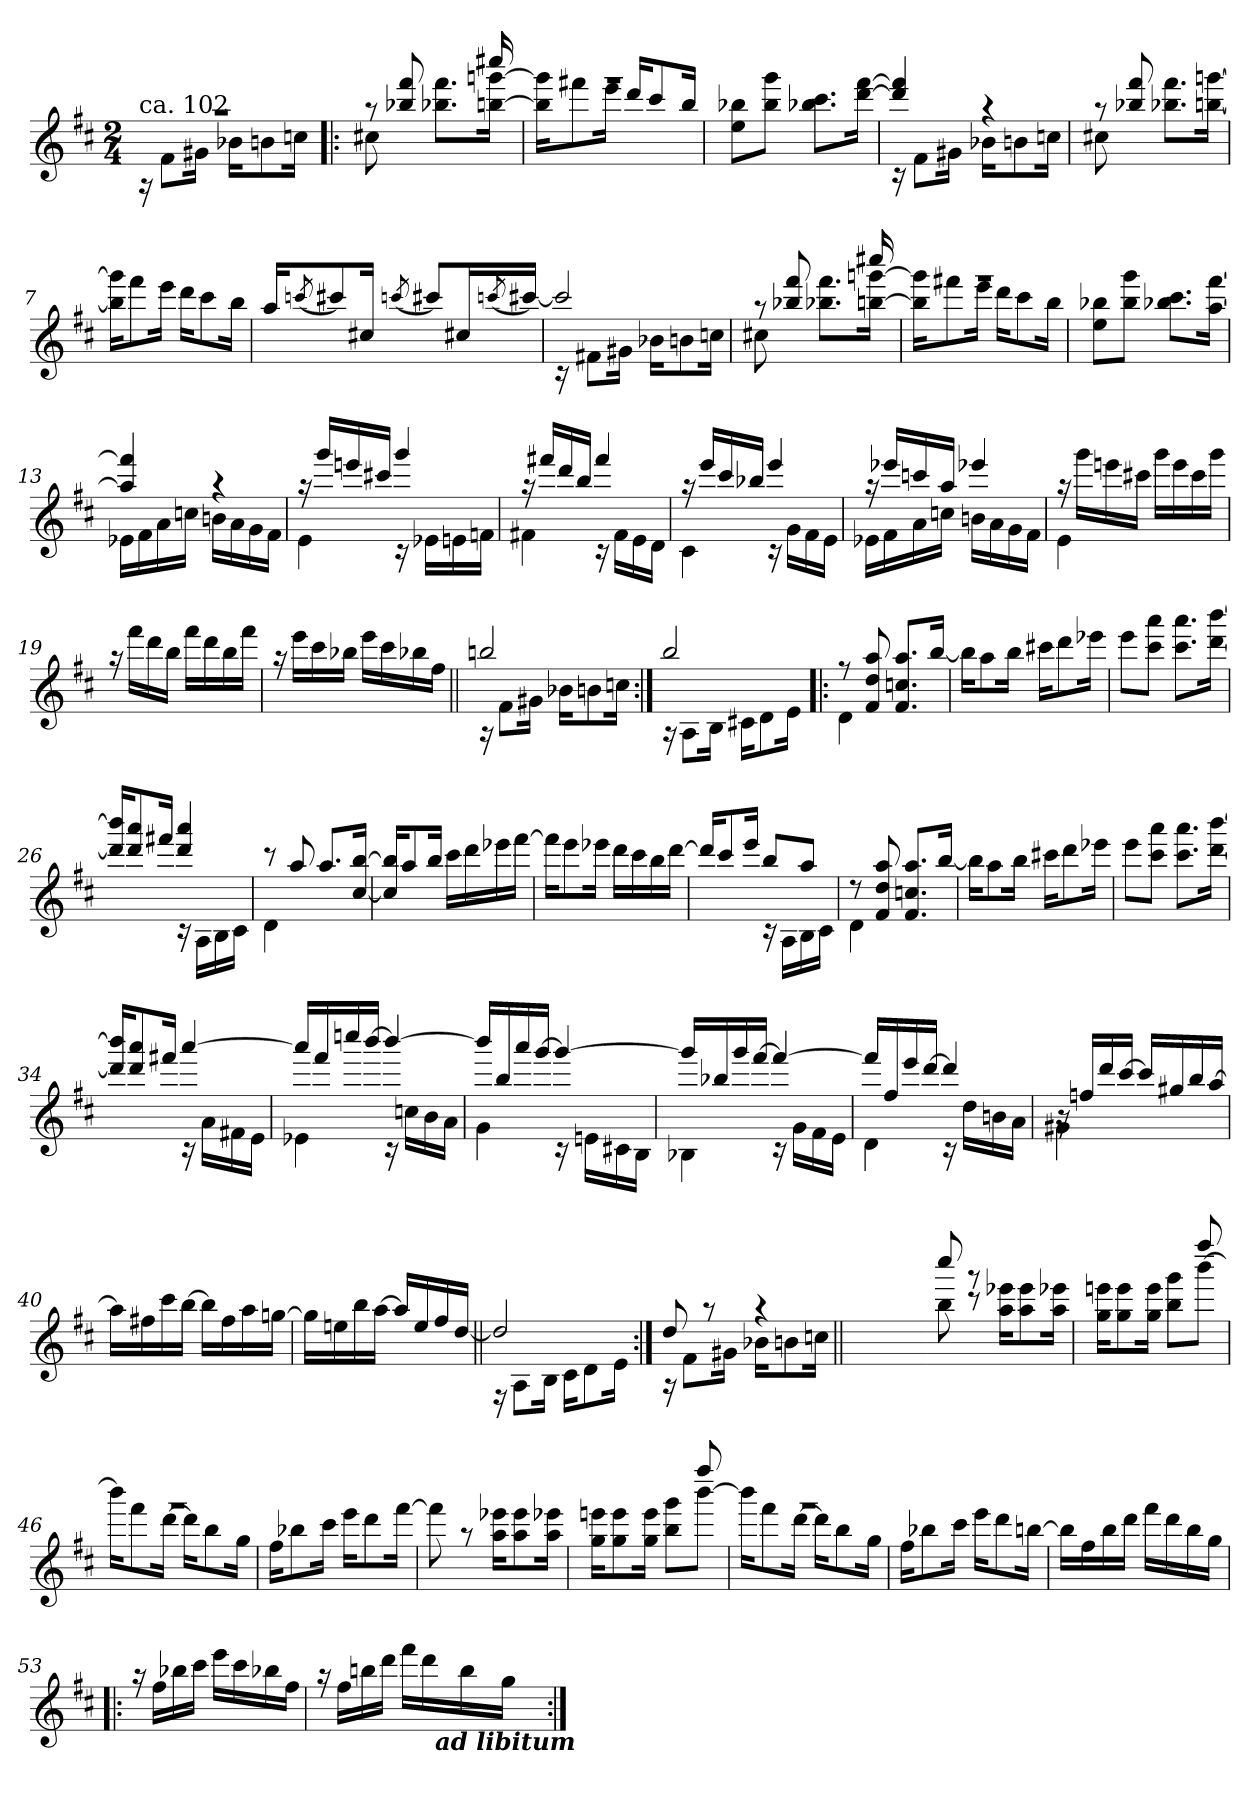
**kern
*part1
*staff1
*clefG2
*k[f#c#]
*D:
*M2/4
=1
*^
!LO:TX:a:t=ca. 102	!
2r	16rA
.	8f#!\L
.	16g#X!\Jk
.	16b-X!\KL
.	8bn!\
.	16ccn!\Jk
=2!|:	=2!|:
*^	*^
8raa	8cc#X!\	4ryy	4..ryy
8bb-X/ 8fff#/	4.ryy	.	.
8.bb-X\ 8.fff#\L	.	8.ryy	.
[>16bbn\ [>16gggn\Jk	.	16ryy	16cccc#X!/
*	*v	*v	*v
=3	=3
16bb\] 16ggg\]KL	2rggg
8fff#X\	.
16eee\Jk	.
16ddd/KL	.
8ccc#/	.
16bb/Jk	.
=4	=4
8ee\ 8bb-X\L	2ryy
8bb-\ 8ggg\J	.
8.bb-X\ 8.ccc#\L	.
[<16ddd\ [<16fff#\Jk	.
!!LO:LB:g=z	!!
=5	=5
*	*^
4ddd/] 4fff#/]	16rc	2ryy
.	8f#!\L	.
.	16g#X!\Jk	.
4raa	16b-X!\KL	.
.	8bn!\	.
.	16ccn!\Jk	.
=6	=6	=6
8raa	8cc#X!\	4ryy
8bb-X/ 8fff#/	4.ryy	.
8.bb-X\ 8.fff#\L	.	4ryy
[>16bbn\ [>16gggn\Jk	.	.
*	*v	*v
=7	=7
16bbn\] 16ggg\]KL	4ryy
8fff#\	.
16eee\Jk	.
16ddd\KL	4ryy
8ccc#\	.
16bb\Jk	.
=8	=8
16aa/KL	4ryy
(<8qcccn/	.
8ccc#X/)	.
16cc#X/Jk	.
(<8qcccn/	.
8ccc#X/L)	4ryy
16cc#X/L	.
(<8qcccn/	.
[>16ccc#X/JJ)	.
!!LO:LB:g=z	!!
=9	=9
*	*^
2ccc#/]	16rc	2ryy
.	8f#X!\L	.
.	16g#X!\Jk	.
.	16b-X!\KL	.
.	8bn!\	.
.	16ccn!\Jk	.
=10	=10	=10
*	*	*^
8raa	8cc#X!\	4ryy	4..ryy
8bb-X/ 8fff#/	4.ryy	.	.
8.bb-X\ 8.fff#\L	.	8.ryy	.
[>16bbn\ [>16gggn\Jk	.	16ryy	16cccc#X!/
*	*v	*v	*v
=11	=11
16bb\] 16ggg\]KL	2rggg
8fff#X\	.
16eee\Jk	.
16ddd\KL	.
8ccc#\	.
16bb\Jk	.
=12	=12
8ee\ 8bb-X\L	2ryy
8bb-\ 8ggg\J	.
8.bb-X\ 8.ccc#\L	.
[<16aa\ [<16fff#\Jk	.
!!LO:LB:g=z	!!
=13	=13
*	*^
4aa/] 4fff#/]	16e-X!\LL	2ryy
.	16f#!\	.
.	16a!\	.
.	16ccn!\JJ	.
4raa	16bn!\LL	.
.	16a!\	.
.	16g!\	.
.	16f#!\JJ	.
=14	=14	=14
16raa	4e!\	2ryy
16ggg/LL	.	.
16eeen/	.	.
16ccc#X/JJ	.	.
4ggg/	16rc	.
.	16e-X!\LL	.
.	16en!\	.
.	16fn!\JJ	.
=15	=15	=15
16raa	4f#X!\	2ryy
16fff#X/LL	.	.
16ddd/	.	.
16bb/JJ	.	.
4fff#/	16rc	.
.	16f#!\LL	.
.	16e!\	.
.	16d!\JJ	.
=16	=16	=16
16raa	4c#!\	2ryy
16eee/LL	.	.
16ccc#/	.	.
16bb-X/JJ	.	.
4eee/	16rc	.
.	16g!\LL	.
.	16f#!\	.
.	16e!\JJ	.
!!LO:LB:g=z	!!	!!
=17	=17	=17
16raa	16e-X!\LL	2ryy
16eee-X/LL	16f#!\	.
16cccn/	16a!\	.
16aa/JJ	16ccn!\JJ	.
4eee-X/	16bn!\LL	.
.	16a!\	.
.	16g!\	.
.	16f#!\JJ	.
=18	=18	=18
16raa	4e!\	2ryy
16ggg\LL	.	.
16eeen\	.	.
16ccc#X\JJ	.	.
16ggg\LL	4ryy	.
16eee\	.	.
16ccc#\	.	.
16ggg\JJ	.	.
*	*v	*v
=19	=19
16raa	2ryy
16fff#\LL	.
16ddd\	.
16bb\JJ	.
16fff#\LL	.
16ddd\	.
16bb\	.
16fff#\JJ	.
=20	=20
16raa	2ryy
16eee\LL	.
16ccc#\	.
16bb-X\JJ	.
16eee\LL	.
16ccc#\	.
16bb-X\	.
16ff#\JJ	.
!!LO:LB:g=z	!!
=21||	=21||
*	*^
2bbn/	16rA	2ryy
.	8f#!\L	.
.	16g#X!\Jk	.
.	16b-X!\KL	.
.	8bn!\	.
.	16ccn!\Jk	.
=22:|!	=22:|!	=22:|!
2bb/	16rG	4ryy
.	8A!\L	.
.	16B!\Jk	.
.	16c#X!\KL	4ryy
.	8d!\	.
.	16e!\Jk	.
=23!|:	=23!|:	=23!|:
8r	4d!\	4ryy
8f#/ 8dd/ 8aa/	.	.
8.f#/ 8.ccn/ 8.aa/L	4ryy	4ryy
[>16bb/Jk	.	.
*	*v	*v
=24	=24
16bb\KL]	2ryy
8aa\	.
16bb\Jk	.
16ccc#X\KL	.
8ddd\	.
16eee-X\Jk	.
!!LO:LB:g=z	!!
=25	=25
8eee\L	4ryy
8ccc#\ 8aaa\J	.
8.ccc#\ 8.aaa\L	4ryy
[<16ddd\ [<16bbb\Jk	.
=26	=26
*	*^
16ddd/] 16bbb/]KL	4ryy	2ryy
8ddd/ 8aaa/	.	.
16fff#X/Jk	.	.
4ddd/ 4aaa/	16rc	.
.	16A!\LL	.
.	16B!\	.
.	16c#!\JJ	.
=27	=27	=27
8r	4d!\	4ryy
8aa/	.	.
8.aa/L	4ryy	4ryy
[>16cc#/ [>16bb/Jk	.	.
*	*v	*v
=28	=28
16cc#/] 16bb/]KL	2ryy
8aa/	.
16bb/Jk	.
16ccc#\LL	.
16ddd\	.
16eee-X\	.
[<16fff#\JJ	.
!!LO:PB:g=z	!!
=29	=29
16fff#\KL]	2ryy
8eee\	.
16eee-X\Jk	.
16ddd\LL	.
16ccc#\	.
16bb\	.
[<16ddd\JJ	.
=30	=30
*	*^
16ddd/KL]	4ryy	2ryy
8ccc#/	.	.
16eee/Jk	.	.
8bb/L	16rc	.
.	16A!\LL	.
8aa/J	16B!\	.
.	16c#!\JJ	.
=31	=31	=31
8r	4d!\	4ryy
8f#/ 8dd/ 8aa/	.	.
8.f#/ 8.ccn/ 8.aa/L	4ryy	4ryy
[>16bb/Jk	.	.
*	*v	*v
=32	=32
16bb\KL]	2ryy
8aa\	.
16bb\Jk	.
16ccc#X\KL	.
8ddd\	.
16eee-X\Jk	.
!!LO:LB:g=z	!!
=33	=33
8eee\L	4ryy
8ccc#\ 8aaa\J	.
8.ccc#\ 8.aaa\L	4ryy
[<16ddd\ [<16bbb\Jk	.
=34	=34
*	*^
16ddd/] 16bbb/]KL	4ryy	2ryy
8ddd/ 8aaa/	.	.
16fff#X/Jk	.	.
[>4aaa/	16rc	.
.	16a!\LL	.
.	16f#X!\	.
.	16e!\JJ	.
=35	=35	=35
16aaa/LL]	4e-X!\	2ryy
16fff#/	.	.
16ccccn/	.	.
[>16bbb/JJ	.	.
4bbb/_	16rc	.
.	16ccn!\LL	.
.	16b!\	.
.	16a!\JJ	.
=36	=36	=36
16bbb/LL]	4g!\	2ryy
16bb/	.	.
16aaa/	.	.
[>16ggg/JJ	.	.
4ggg/_	16rc	.
.	16en!\LL	.
.	16c#X!\	.
.	16B!\JJ	.
!!LO:LB:g=z	!!	!!
=37	=37	=37
16ggg/LL]	4B-X!\	2ryy
16bb-X/	.	.
16ggg/	.	.
[>16fff#/JJ	.	.
4fff#/_	16rc	.
.	16g!\LL	.
.	16f#!\	.
.	16e!\JJ	.
=38	=38	=38
16fff#/LL]	4d!\	2ryy
16ff#/	.	.
16eee/	.	.
[>16ddd/JJ	.	.
4ddd/]	16rc	.
.	16dd!\LL	.
.	16bn!\	.
.	16a!\JJ	.
=39	=39	=39
16r	4g#X!\	2ryy
16ffn/LL	.	.
16ddd/	.	.
[>16ccc#/JJ	.	.
16ccc#/LL]	4ryy	.
16gg#X/	.	.
16bb/	.	.
[>16aa/JJ	.	.
*	*v	*v
=40	=40
16aa\LL]	4ryy
16ff#X\	.
16ccc#\	.
[<16bb\JJ	.
16bb\LL]	4ryy
16ff#\	.
16aa\	.
[<16ggn\JJ	.
!!LO:LB:g=z	!!
=41	=41
16gg\LL]	4ryy
16een\	.
16bb\	.
[<16aa\JJ	.
16aa/LL]	4ryy
16ee/	.
16ff#/	.
[>16dd/JJ	.
=42||	=42||
*	*^
2dd/]	16rF	(<2ryy
.	8A!\L	.
.	16B!\Jk	.
.	16c#!\KL	.
.	8d!\	.
.	16e!\Jk	.
=43:|!	=43:|!	=43:|!
8dd/)	16rA	2ryy
.	8f#!\L	.
8raa	.	.
.	16g#X!\Jk	.
4raa	16b-X!\KL	.
.	8bn!\	.
.	16ccn!\Jk	.
*v	*v	*v
=43X431||
2ryy
!!LO:LB:g=z
=44-
*^
*	*^
8bb\	8ryy	8cccc#!/
8r	8ryy	8rggg
16aa\ 16eee-X\KL	4ryy	4ryy
8aa\ 8eee-\	.	.
16aa\ 16eee-X\Jk	.	.
=45	=45	=45
16gg\ 16eeen\KL	4.ryy	4.ryy
8gg\ 8eee\	.	.
16gg\ 16eee\Jk	.	.
8bb\ 8ggg\L	.	.
[<8bbb\J	8ryy	8ffff#!/
=46	=46	=46
16bbb\KL]	2ryy	2rggg
8fff#\	.	.
[<16ddd\Jk	.	.
16ddd\KL]	.	.
8bb\	.	.
16gg\Jk	.	.
*	*v	*v
=47	=47
16ff#\KL	2ryy
8bb-X\	.
16ccc#\Jk	.
16eee\KL	.
8ddd\	.
[<16fff#\Jk	.
!!LO:LB:g=z	!!
=48	=48
8fff#\]	4ryy
8raa	.
16aa\ 16eee-X\KL	4ryy
8aa\ 8eee-\	.
16aa\ 16eee-X\Jk	.
=49	=49
*	*^
16gg\ 16eeen\KL	4.ryy	4.ryy
8gg\ 8eee\	.	.
16gg\ 16eee\Jk	.	.
8bb\ 8ggg\L	.	.
[<8bbb\J	8ryy	8ffff#!/
=50	=50	=50
16bbb\KL]	2ryy	2raaa
8fff#\	.	.
[<16ddd\Jk	.	.
16ddd\KL]	.	.
8bb\	.	.
16gg\Jk	.	.
*	*v	*v
=51	=51
16ff#\KL	2ryy
8bb-X\	.
16ccc#\Jk	.
16eee\KL	.
8ddd\	.
[<16bbn\Jk	.
!!LO:LB:g=z	!!
=52	=52
16bbn\LL]	2ryy
16ff#\	.
16bb\	.
16ddd\JJ	.
16fff#\LL	.
16ddd\	.
16bb\	.
16gg\JJ	.
=53!|:	=53!|:
16r	2ryy
16ff#\LL	.
16bb-X\	.
16ccc#\JJ	.
16eee\LL	.
16ccc#\	.
16bb-X\	.
16ff#\JJ	.
=54	=54
*	*^
16raa	2ryy	4ryy
16ff#\LL	.	.
16bbn\	.	.
16ddd\JJ	.	.
16fff#\LL	.	16.ryy
16ddd\	.	.
!	!	!LO:TX:b:Bi:t=ad  libitum
.	.	8ryy
16bb\	.	.
16gg\JJ	.	.
.	.	32ryy
*v	*v	*v
=:|!
*-
